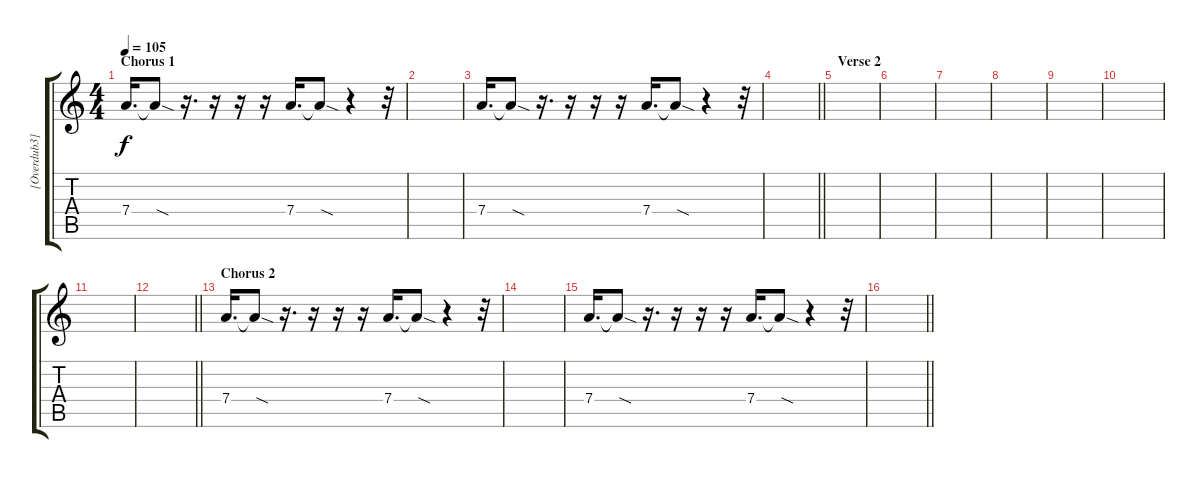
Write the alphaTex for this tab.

\track ("[Overdub3]" "[Overdub3]") {instrument distortionguitar}
\staff {score tabs}
\tuning (E4 B3 G3 D3 A2 E2) {hide}
\ts (4 4)
\section ("" "Chorus 1")
\tempo 105
\clef g2
\ks c
7.4.16{d dy f volume 15 balance 8 instrument violin} 7.4{sod t}.8 r.16{d} r.16 r.16 r.16 7.4.16{d} 7.4{sod t}.8 r.4 r.32 |
|
7.4.16{d} 7.4{sod t}.8 r.16{d} r.16 r.16 r.16 7.4.16{d} 7.4{sod t}.8 r.4 r.32 |
\barLineRight lightlight
|
\section ("" "Verse 2")
|
|
|
|
|
|
|
\barLineRight lightlight
|
\section ("" "Chorus 2")
7.4.16{d} 7.4{sod t}.8 r.16{d} r.16 r.16 r.16 7.4.16{d} 7.4{sod t}.8 r.4 r.32 |
|
7.4.16{d} 7.4{sod t}.8 r.16{d} r.16 r.16 r.16 7.4.16{d} 7.4{sod t}.8 r.4 r.32 |
\barLineRight lightlight
